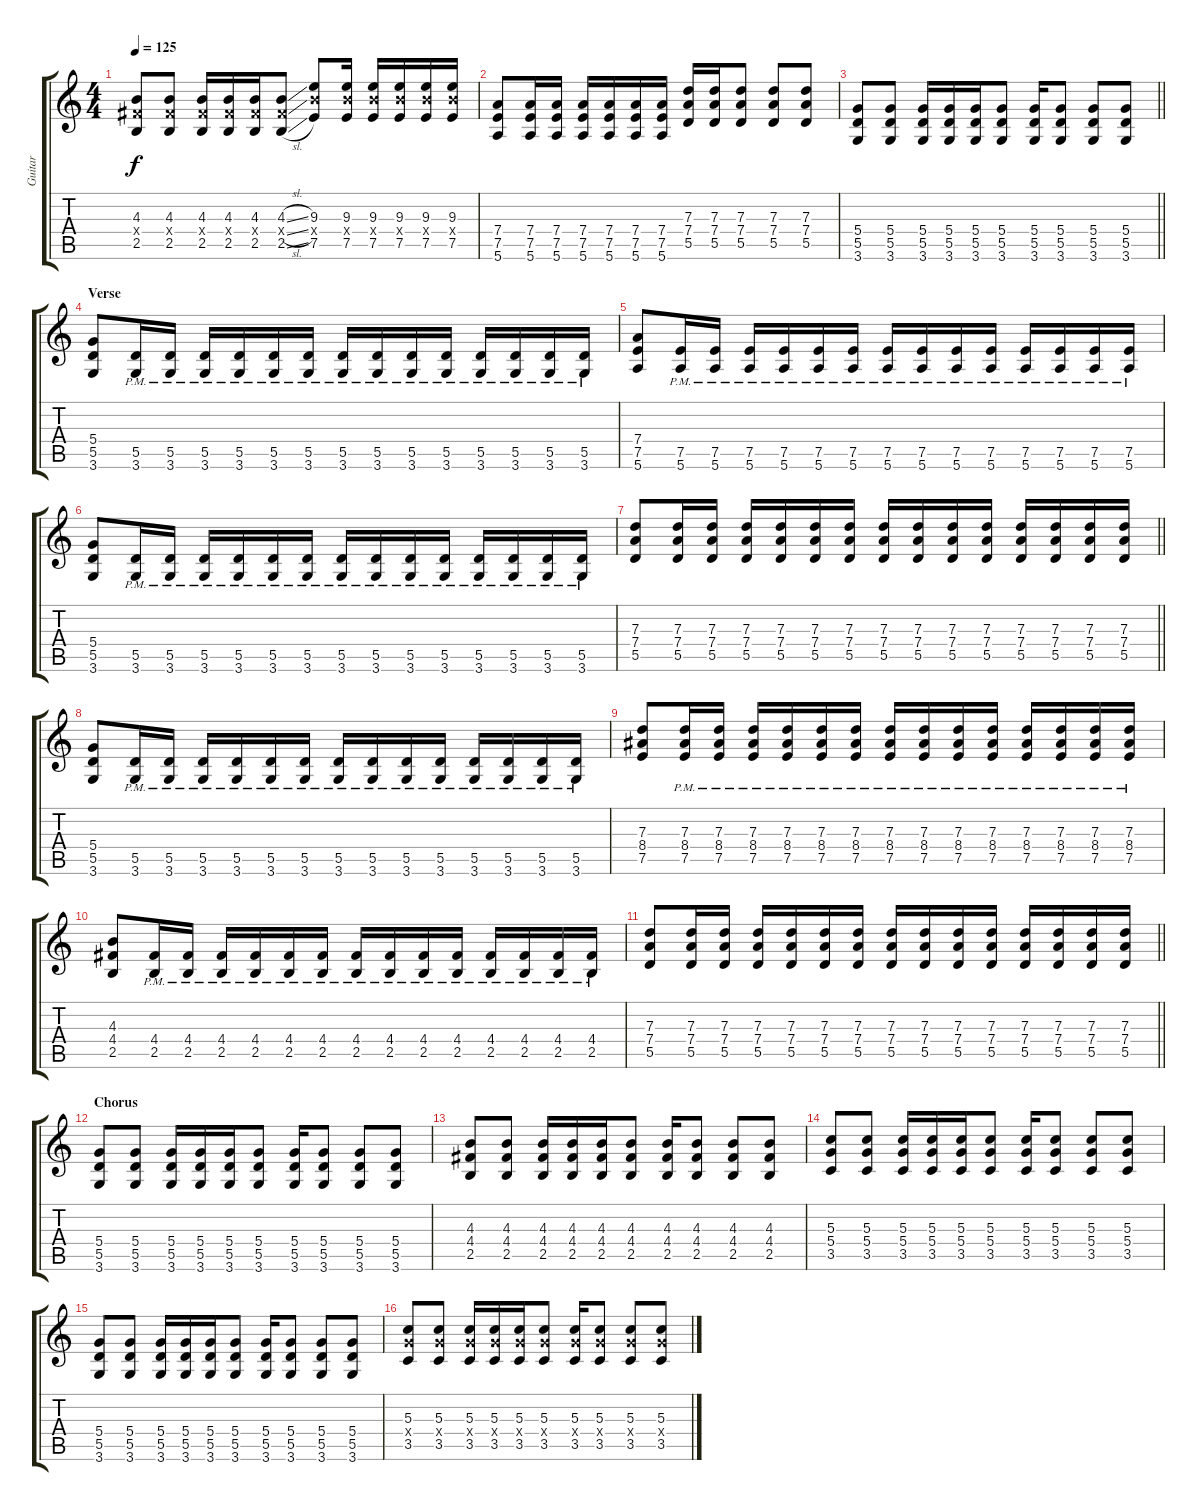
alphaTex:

\track ("Guitar" "Guitar") {instrument distortionguitar}
\staff {score tabs}
\tuning (E4 B3 G3 D3 A2 E2) {hide}
\ts (4 4)
\tempo 125
\clef g2
\ks c
(4.3 4.4{x} 2.5).8{dy f} (4.3 4.4{x} 2.5).8 (4.3 4.4{x} 2.5).16 (4.3 4.4{x} 2.5).16 (4.3 4.4{x} 2.5).16 (4.3{sl} 4.4{sl x} 2.5{sl}).8 (9.3 9.4{x} 7.5).8 (9.3 9.4{x} 7.5).16 (9.3 9.4{x} 7.5).16 (9.3 9.4{x} 7.5).16 (9.3 9.4{x} 7.5).16 (9.3 9.4{x} 7.5).16 |
(7.4 7.5 5.6).8 (7.4 7.5 5.6).16 (7.4 7.5 5.6).16 (7.4 7.5 5.6).16 (7.4 7.5 5.6).16 (7.4 7.5 5.6).16 (7.4 7.5 5.6).16 (7.3 7.4 5.5).16 (7.3 7.4 5.5).16 (7.3 7.4 5.5).8 (7.3 7.4 5.5).8 (7.3 7.4 5.5).8 |
\barLineRight lightlight
(5.4 5.5 3.6).8 (5.4 5.5 3.6).8 (5.4 5.5 3.6).16 (5.4 5.5 3.6).16 (5.4 5.5 3.6).16 (5.4 5.5 3.6).8 (5.4 5.5 3.6).16 (5.4 5.5 3.6).8 (5.4 5.5 3.6).8 (5.4 5.5 3.6).8 |
\section ("" "Verse")
(5.4 5.5 3.6).8 (5.5{pm} 3.6{pm}).16 (5.5{pm} 3.6{pm}).16 (5.5{pm} 3.6{pm}).16 (5.5{pm} 3.6{pm}).16 (5.5{pm} 3.6{pm}).16 (5.5{pm} 3.6{pm}).16 (5.5{pm} 3.6{pm}).16 (5.5{pm} 3.6{pm}).16 (5.5{pm} 3.6{pm}).16 (5.5{pm} 3.6{pm}).16 (5.5{pm} 3.6{pm}).16 (5.5{pm} 3.6{pm}).16 (5.5{pm} 3.6{pm}).16 (5.5{pm} 3.6{pm}).16 |
(7.4 7.5 5.6).8 (7.5{pm} 5.6{pm}).16 (7.5{pm} 5.6{pm}).16 (7.5{pm} 5.6{pm}).16 (7.5{pm} 5.6{pm}).16 (7.5{pm} 5.6{pm}).16 (7.5{pm} 5.6{pm}).16 (7.5{pm} 5.6{pm}).16 (7.5{pm} 5.6{pm}).16 (7.5{pm} 5.6{pm}).16 (7.5{pm} 5.6{pm}).16 (7.5{pm} 5.6{pm}).16 (7.5{pm} 5.6{pm}).16 (7.5{pm} 5.6{pm}).16 (7.5{pm} 5.6{pm}).16 |
(5.4 5.5 3.6).8 (5.5{pm} 3.6).16 (5.5{pm} 3.6).16 (5.5{pm} 3.6).16 (5.5{pm} 3.6).16 (5.5{pm} 3.6).16 (5.5{pm} 3.6).16 (5.5{pm} 3.6).16 (5.5{pm} 3.6).16 (5.5{pm} 3.6).16 (5.5{pm} 3.6).16 (5.5{pm} 3.6).16 (5.5{pm} 3.6).16 (5.5{pm} 3.6).16 (5.5{pm} 3.6).16 |
\barLineRight lightlight
(7.3 7.4 5.5).8 (7.3 7.4 5.5).16 (7.3 7.4 5.5).16 (7.3 7.4 5.5).16 (7.3 7.4 5.5).16 (7.3 7.4 5.5).16 (7.3 7.4 5.5).16 (7.3 7.4 5.5).16 (7.3 7.4 5.5).16 (7.3 7.4 5.5).16 (7.3 7.4 5.5).16 (7.3 7.4 5.5).16 (7.3 7.4 5.5).16 (7.3 7.4 5.5).16 (7.3 7.4 5.5).16 |
(5.4 5.5 3.6).8 (5.5{pm} 3.6{pm}).16 (5.5{pm} 3.6{pm}).16 (5.5{pm} 3.6{pm}).16 (5.5{pm} 3.6{pm}).16 (5.5{pm} 3.6{pm}).16 (5.5{pm} 3.6{pm}).16 (5.5{pm} 3.6{pm}).16 (5.5{pm} 3.6{pm}).16 (5.5{pm} 3.6{pm}).16 (5.5{pm} 3.6{pm}).16 (5.5{pm} 3.6{pm}).16 (5.5{pm} 3.6{pm}).16 (5.5{pm} 3.6{pm}).16 (5.5{pm} 3.6{pm}).16 |
(7.3 8.4 7.5).8 (7.3 8.4{pm} 7.5{pm}).16 (7.3{pm} 8.4{pm} 7.5{pm}).16 (7.3 8.4{pm} 7.5{pm}).16 (7.3{pm} 8.4{pm} 7.5{pm}).16 (7.3 8.4{pm} 7.5{pm}).16 (7.3{pm} 8.4{pm} 7.5{pm}).16 (7.3 8.4{pm} 7.5{pm}).16 (7.3{pm} 8.4{pm} 7.5{pm}).16 (7.3 8.4{pm} 7.5{pm}).16 (7.3{pm} 8.4{pm} 7.5{pm}).16 (7.3 8.4{pm} 7.5{pm}).16 (7.3{pm} 8.4{pm} 7.5{pm}).16 (7.3 8.4{pm} 7.5{pm}).16 (7.3{pm} 8.4{pm} 7.5{pm}).16 |
(4.3 4.4 2.5).8 (4.4 2.5{pm}).16 (4.4 2.5{pm}).16 (4.4 2.5{pm}).16 (4.4 2.5{pm}).16 (4.4 2.5{pm}).16 (4.4 2.5{pm}).16 (4.4 2.5{pm}).16 (4.4 2.5{pm}).16 (4.4 2.5{pm}).16 (4.4 2.5{pm}).16 (4.4 2.5{pm}).16 (4.4 2.5{pm}).16 (4.4 2.5{pm}).16 (4.4 2.5{pm}).16 |
\barLineRight lightlight
(7.3 7.4 5.5).8 (7.3 7.4 5.5).16 (7.3 7.4 5.5).16 (7.3 7.4 5.5).16 (7.3 7.4 5.5).16 (7.3 7.4 5.5).16 (7.3 7.4 5.5).16 (7.3 7.4 5.5).16 (7.3 7.4 5.5).16 (7.3 7.4 5.5).16 (7.3 7.4 5.5).16 (7.3 7.4 5.5).16 (7.3 7.4 5.5).16 (7.3 7.4 5.5).16 (7.3 7.4 5.5).16 |
\section ("" "Chorus")
(5.4 5.5 3.6).8 (5.4 5.5 3.6).8 (5.4 5.5 3.6).16 (5.4 5.5 3.6).16 (5.4 5.5 3.6).16 (5.4 5.5 3.6).8 (5.4 5.5 3.6).16 (5.4 5.5 3.6).8 (5.4 5.5 3.6).8 (5.4 5.5 3.6).8 |
(4.3 4.4 2.5).8 (4.3 4.4 2.5).8 (4.3 4.4 2.5).16 (4.3 4.4 2.5).16 (4.3 4.4 2.5).16 (4.3 4.4 2.5).8 (4.3 4.4 2.5).16 (4.3 4.4 2.5).8 (4.3 4.4 2.5).8 (4.3 4.4 2.5).8 |
(5.3 5.4 3.5).8 (5.3 5.4 3.5).8 (5.3 5.4 3.5).16 (5.3 5.4 3.5).16 (5.3 5.4 3.5).16 (5.3 5.4 3.5).8 (5.3 5.4 3.5).16 (5.3 5.4 3.5).8 (5.3 5.4 3.5).8 (5.3 5.4 3.5).8 |
(5.4 5.5 3.6).8 (5.4 5.5 3.6).8 (5.4 5.5 3.6).16 (5.4 5.5 3.6).16 (5.4 5.5 3.6).16 (5.4 5.5 3.6).8 (5.4 5.5 3.6).16 (5.4 5.5 3.6).8 (5.4 5.5 3.6).8 (5.4 5.5 3.6).8 |
(5.3 5.4{x} 3.5).8 (5.3 5.4{x} 3.5).8 (5.3 5.4{x} 3.5).16 (5.3 5.4{x} 3.5).16 (5.3 5.4{x} 3.5).16 (5.3 5.4{x} 3.5).8 (5.3 5.4{x} 3.5).16 (5.3 5.4{x} 3.5).8 (5.3 5.4{x} 3.5).8 (5.3 5.4{x} 3.5).8
